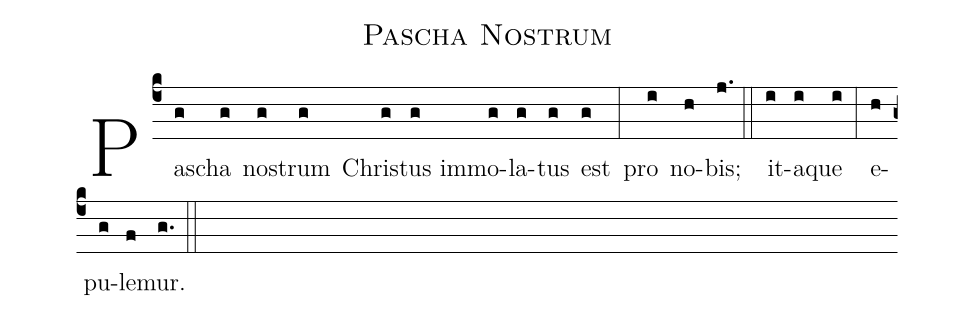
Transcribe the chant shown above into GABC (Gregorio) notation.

name: Pascha Nostrum;
%%
(c4)Pasch(g)a(g) no(g)strum(g) Christ(g)us im(g)mo(g)la(g)tus(g) est(g) (:) pro(i) no(h)bis;(j.) (::) it(i)a(i)que(i) (:) e(h)pu(g)le(f)mur.(g.) (::)
